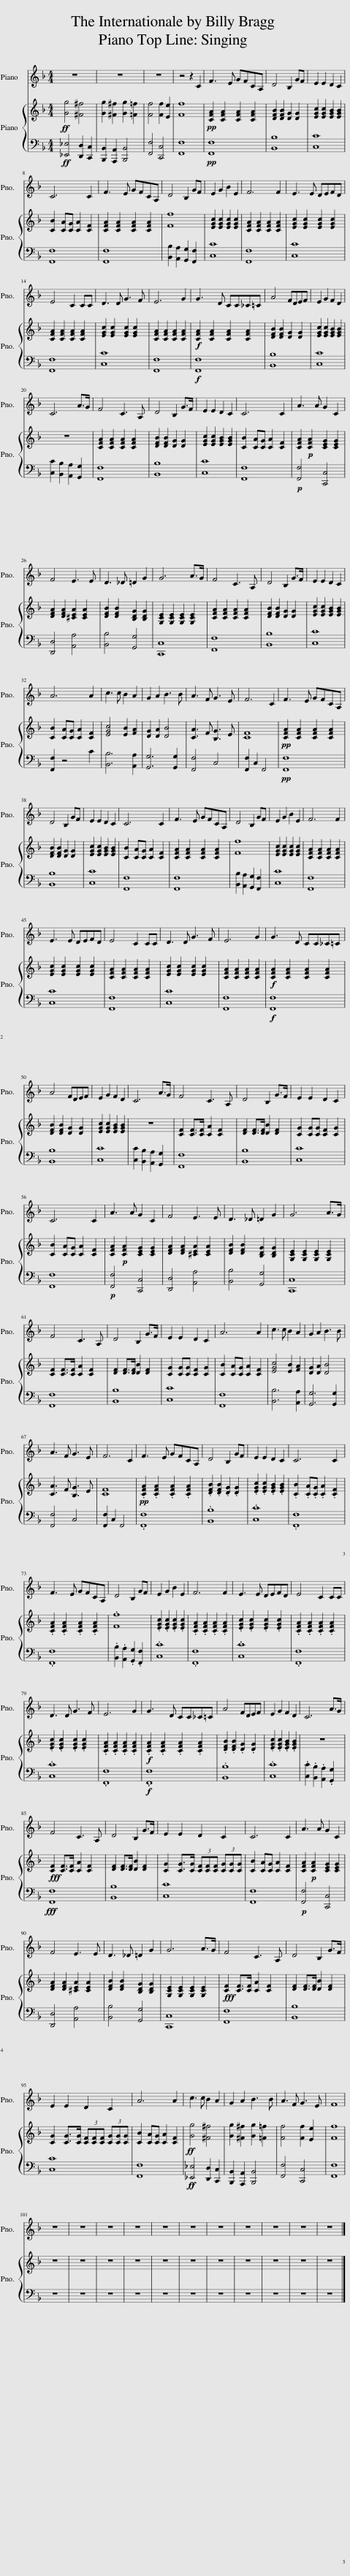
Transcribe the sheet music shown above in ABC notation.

X:1
%%score 1 { 2 | 3 }
L:1/8
M:4/4
I:linebreak $
K:F
V:1 treble
V:2 treble
V:3 bass
V:1
 z8 | z8 | z8 | z4 z2 C2 | F3 E GFCA, | %5
 D4 B,2 GF | E2 E2 D2 C2 |$ C6 C2 | F3 E GFCA, | D4 B,2 GF | %10
 E2 G2 B2 E2 | F6 F2 | E3 E DEFD |$ E4 C2 CC | D3 D G3 F | %15
 E6 G2 | G3 D CC_C=C | A4 FDEF | E2 G2 F2 D2 |$ C6 A>G | %20
 F4 C3 A, | D4 B,2 G>F | E2 E2 D2 C2 | C6 C2 | A3 A G2 C2 |$ %25
 F4 E3 E | D3 _D =D2 G2 | G6 A>G | F4 C3 A, | D4 B,2 G>F | %30
 E2 E2 D2 C2 |$ A6 A2 | c3 c B2 A2 | G2 A2 B3 B | A3 F G3 E | %35
 F6 C2 | F3 E GFCA, |$ D4 B,2 GF | E2 E2 D2 C2 | C6 C2 | %40
 F3 E GFCA, | D4 B,2 GF | E2 G2 B2 E2 | F6 F2 |$ E3 E DEFD | %45
 E4 C2 CC | D3 D G3 F | E6 G2 | G3 D CC_C=C |$ A4 FDEF | %50
 E2 G2 F2 D2 | C6 A>G | F4 C3 A, | D4 B,2 G>F | E2 E2 D2 C2 |$ %55
 C6 C2 | A3 A G2 C2 | F4 E3 E | D3 _D =D2 G2 | G6 A>G |$ %60
 F4 C3 A, | D4 B,2 G>F | E2 E2 D2 C2 | A6 A2 | c3 c B2 A2 | %65
 G2 A2 B3 B |$ A3 F G3 E | F6 C2 | F3 E GFCA, | D4 B,2 GF | %70
 E2 E2 D2 C2 | C6 C2 |$ F3 E GFCA, | D4 B,2 GF | E2 G2 B2 E2 | %75
 F6 F2 | E3 E DEFD | E4 C2 CC |$ D3 D G3 F | E6 G2 | %80
 G3 D CC_C=C | A4 FDEF | E2 G2 F2 D2 | C6 A>G |$ F4 C3 A, | %85
 D4 B,2 G>F | E2 E2 D2 C2 | C6 C2 | A3 A G2 C2 |$ F4 E3 E | %90
 D3 _D =D2 G2 | G6 A>G | F4 C3 A, | D4 B,2 G>F |$ E2 E2 D2 C2 | %95
 A6 A2 | c3 c B2 A2 | G2 A2 B3 B | A3 F G3 E | F8 |$ %100
 z8 | z8 | z8 | z8 | z8 | %105
 z8 | z8 | z8 | z8 | z8 | %110
 z8 |] %111
V:2
!ff! [Gg]4 [^F^f]4 | [Gg]2 [^F^f]2 [Gg]2 [=F=f]2 | [Ff]4 [Ff]2 [Ee]2 | [Ff]8 |!pp! [CFA]2 [CFA]2 [CFA]2 [CFA]2 | %5
 [DFB]2 [DFB]2 [DG]2 [DG]2 | [EGc]2 [EGc]2 [EGB]2 [EGB]2 |$ [CB]2 [CA][CG] [CA]2 [CF]2 | [CFA]2 [CFA]2 [CFA]2 [CFA]2 | [Ff]8 | %10
 [EGc]2 [EGc]2 [EGc]2 [EGc]2 | [CFA]2 [CFA]2 [CFA]2 [CFA]2 | [EGc]2 [EGc]2 [EGc]2 [EGc]2 |$ [CFA]2 [CFA]2 [CFA]2 [CFA]2 | [EGc]2 [EGc]2 [EGc]2 [EGc]2 | %15
 [CFA]2 [CFA]2 [CFA]2 [CFA]2 |!f! [CFA]2 [CFA]2 [CFA]2 [CFA]2 | [DFB]2 [DFB]2 [DG]2 [DG]2 | [EGc]2 [EGc]2 [EGB]2 [EGB]2 |$ z8 | %20
 [CFA]2 [CFA]2 [CFA]2 [CFA]2 | [DFB]2 [DFB]2 [DG]2 [DG]2 | [EGc]2 [EGc]2 [EGB]2 [EGB]2 | [CB]2 [CA][CG] [CA]2 [CF]2 | [CFA]2!p! [CFA]2 [CEG]2 [CEG]2 |$ %25
 [DFA]2 [DFA]2 [^CEA]2 [CEA]2 | [DFB]2 [DFB]2 [B,DG]2 [B,DG]2 | [G,CE]2 [G,CE]2 [G,CE]2 [G,CE]2 | [CFA]2 [CFA]2 [CFA]2 [CFA]2 | [DFB]2 [DFB]2 [DG]2 [DG]2 | %30
 [EGc]2 [EGc]2 [EGB]2 [EGB]2 |$ [CB]2 [CA][CG] [CA]2 [CF]2 | [EGc]4 [EB]2 [FA]2 | [DG]2 [DA]2 [DB]4 | [CA]3 F [B,G]3 E | %35
 [CF]8 |!pp! [CFA]2 [CFA]2 [CFA]2 [CFA]2 |$ [DFB]2 [DFB]2 [DG]2 [DG]2 | [EGc]2 [EGc]2 [EGB]2 [EGB]2 | [CB]2 [CA][CG] [CA]2 [CF]2 | %40
 [CFA]2 [CFA]2 [CFA]2 [CFA]2 | [Ff]8 | [EGc]2 [EGc]2 [EGc]2 [EGc]2 | [CFA]2 [CFA]2 [CFA]2 [CFA]2 |$ [EGc]2 [EGc]2 [EGc]2 [EGc]2 | %45
 [CFA]2 [CFA]2 [CFA]2 [CFA]2 | [EGc]2 [EGc]2 [EGc]2 [EGc]2 | [CFA]2 [CFA]2 [CFA]2 [CFA]2 |!f! [CFA]2 [CFA]2 [CFA]2 [CFA]2 |$ [DFB]2 [DFB]2 [DG]2 [DG]2 | %50
 [EGc]2 [EGc]2 [EGB]2 [EGB]2 | z8 | [CF]2 [CF]>[CF] [CA]2 [CF]2 | [DF]2 [DF]>[DF] [DB]2 [DF]2 | [CG]2 [CG][CG] [CF]2 [CG]2 |$ %55
 [CB]2 [CA][CG] [CA]2 [CF]2 | [CFA]2!p! [CFA]2 [CEG]2 [CEG]2 | [DFA]2 [DFA]2 [^CEA]2 [CEA]2 | [DFB]2 [DFB]2 [B,DG]2 [B,DG]2 | [G,CE]2 [G,CE]2 [G,CE]2 [G,CE]2 |$ %60
 [CF]2 [CF]>[CF] [CA]2 [CF]2 | [DF]2 [DF]>[DF] [DB]2 [DF]2 | [CG]2 [CG][CG] [CF]2 [CG]2 | [CB]2 [CA][CG] [CA]2 [CF]2 | [EGc]4 [EB]2 [FA]2 | %65
 [DG]2 [DA]2 [DB]4 |$ [CA]3 F [B,G]3 E | [CF]8 |!pp! .[CFA]2 .[CFA]2 .[CFA]2 .[CFA]2 | .[DFB]2 .[DFB]2 .[DG]2 .[DG]2 | %70
 .[EGc]2 .[EGc]2 .[EGB]2 .[EGB]2 | .[CB]2 .[CA].[CG] .[CA]2 .[CF]2 |$ .[CFA]2 .[CFA]2 .[CFA]2 .[CFA]2 | .[Ff]8 | .[EGc]2 .[EGc]2 .[EGc]2 .[EGc]2 | %75
 .[CFA]2 .[CFA]2 .[CFA]2 .[CFA]2 | .[EGc]2 .[EGc]2 .[EGc]2 .[EGc]2 | .[CFA]2 .[CFA]2 .[CFA]2 .[CFA]2 |$ .[EGc]2 .[EGc]2 .[EGc]2 .[EGc]2 | .[CFA]2 .[CFA]2 .[CFA]2 .[CFA]2 | %80
!f! .[CFA]2 .[CFA]2 .[CFA]2 .[CFA]2 | .[DFB]2 .[DFB]2 .[DG]2 .[DG]2 | .[EGc]2 .[EGc]2 .[EGB]2 .[EGB]2 | z8 |$!fff! [CF]2 [CF]>[CF] [CA]2 [CF]2 | %85
 [DF]2 [DF]>[DF] [DB]2 [DF]2 | [CG]2 [CG]>[CG] (3[CF][CF][CF] (3[CG][CG][CG] | [CB]2 [CA][CG] [CA]2 [CF]2 | [CFA]2!p! [CFA]2 [CEG]2 [CEG]2 |$ [DFA]2 [DFA]2 [^CEA]2 [CEA]2 | %90
 [DFB]2 [DFB]2 [B,DG]2 [B,DG]2 | [G,CE]2 [G,CE]2 [G,CE]2 [G,CE]2 |!fff! [CF]2 [CF]>[CF] [CA]2 [CF]2 | [DF]2 [DF]>[DF] [DB]2 [DF]2 |$ [CG]2 [CG]>[CG] (3[CF][CF][CF] (3[CG][CG][CG] | %95
 [CB]2 [CA][CG] [CA]2 [CF]2 |!ff! [Gg]4 [^F^f]4 | [Gg]2 [^F^f]2 [Gg]2 [=F=f]2 | [Ff]4 [Ff]2 [Ee]2 | [Ff]8 |$ %100
 z8 | z8 | z8 | z8 | z8 | %105
 z8 | z8 | z8 | z8 | z8 | %110
 z8 |] %111
V:3
!ff! [_E,,_E,]4 [D,,D,]2 [C,,C,]2 | [B,,,B,,]2 [A,,,A,,]2 [B,,,B,,]4 | [F,,F,]4 [C,,C,]4 | [F,,F,]8 |!pp! [F,,F,]8 | %5
 [B,,B,]8 | [C,C]8 |$ [F,,F,]8 | [F,,F,]8 | [B,,B,]2 [A,,A,]2 [G,,G,]2 [F,,F,]2 | %10
 [C,C]8 | [F,,F,]8 | [C,C]8 |$ [F,,F,]8 | [C,C]8 | %15
 [F,,F,]8 |!f! [F,,F,]8 | [B,,B,]8 | [C,C]8 |$ [C,C]2 [B,,B,]2 [A,,A,]2 [G,,G,]2 | %20
 [F,,F,]8 | [B,,B,]8 | [C,C]8 | [F,,F,]8 |!p! [F,,F,]4 [C,,C,]4 |$ %25
 [D,,D,]4 [A,,A,]4 | [B,,B,]4 [G,,G,]4 | [C,,C,]8 | [F,,F,]8 | [B,,B,]8 | %30
 [C,C]8 |$ [F,,F,]2 z4 C2 | [B,,B,]6 [A,,A,]2 | [G,,G,]6 [G,,G,]2 | [F,,F,]4 C,4 | %35
 [F,,F,]2 C,2 F,,4 |!pp! [F,,F,]8 |$ [B,,B,]8 | [C,C]8 | [F,,F,]8 | %40
 [F,,F,]8 | [B,,B,]2 [A,,A,]2 [G,,G,]2 [F,,F,]2 | [C,C]8 | [F,,F,]8 |$ [C,C]8 | %45
 [F,,F,]8 | [C,C]8 | [F,,F,]8 |!f! [F,,F,]8 |$ [B,,B,]8 | %50
 [C,C]8 | [C,C]2 [B,,B,]2 [A,,A,]2 [G,,G,]2 | [F,,F,]8 | [B,,B,]8 | [C,C]8 |$ %55
 [F,,F,]8 |!p! [F,,F,]4 [C,,C,]4 | [D,,D,]4 [A,,A,]4 | [B,,B,]4 [G,,G,]4 | [C,,C,]8 |$ %60
 [F,,F,]8 | [B,,B,]8 | [C,C]8 | [F,,F,]8 | [B,,B,]6 [A,,A,]2 | %65
 [G,,G,]6 [G,,G,]2 |$ [F,,F,]4 C,4 | [F,,F,]2 C,2 F,,4 | .[F,,F,]8 | .[B,,B,]8 | %70
 .[C,C]8 | .[F,,F,]8 |$ .[F,,F,]8 | .[B,,B,]2 .[A,,A,]2 .[G,,G,]2 .[F,,F,]2 | .[C,C]8 | %75
 .[F,,F,]8 | .[C,C]8 | .[F,,F,]8 |$ .[C,C]8 | .[F,,F,]8 | %80
!f! .[F,,F,]8 | .[B,,B,]8 | .[C,C]8 | .[C,C]2 .[B,,B,]2 .[A,,A,]2 .[G,,G,]2 |$!fff! [F,,F,]8 | %85
 [B,,B,]8 | [C,C]8 | [F,,F,]8 |!p! [F,,F,]4 [C,,C,]4 |$ [D,,D,]4 [A,,A,]4 | %90
 [B,,B,]4 [G,,G,]4 | [C,,C,]8 | [F,,F,]8 | [B,,B,]8 |$ [C,C]8 | %95
 [F,,F,]8 |!ff! [_E,,_E,]4 [D,,D,]2 [C,,C,]2 | [B,,,B,,]2 [A,,,A,,]2 [B,,,B,,]4 | [F,,F,]4 [C,,C,]4 | [F,,F,]8 |$ %100
 z8 | z8 | z8 | z8 | z8 | %105
 z8 | z8 | z8 | z8 | z8 | %110
 z8 |] %111
